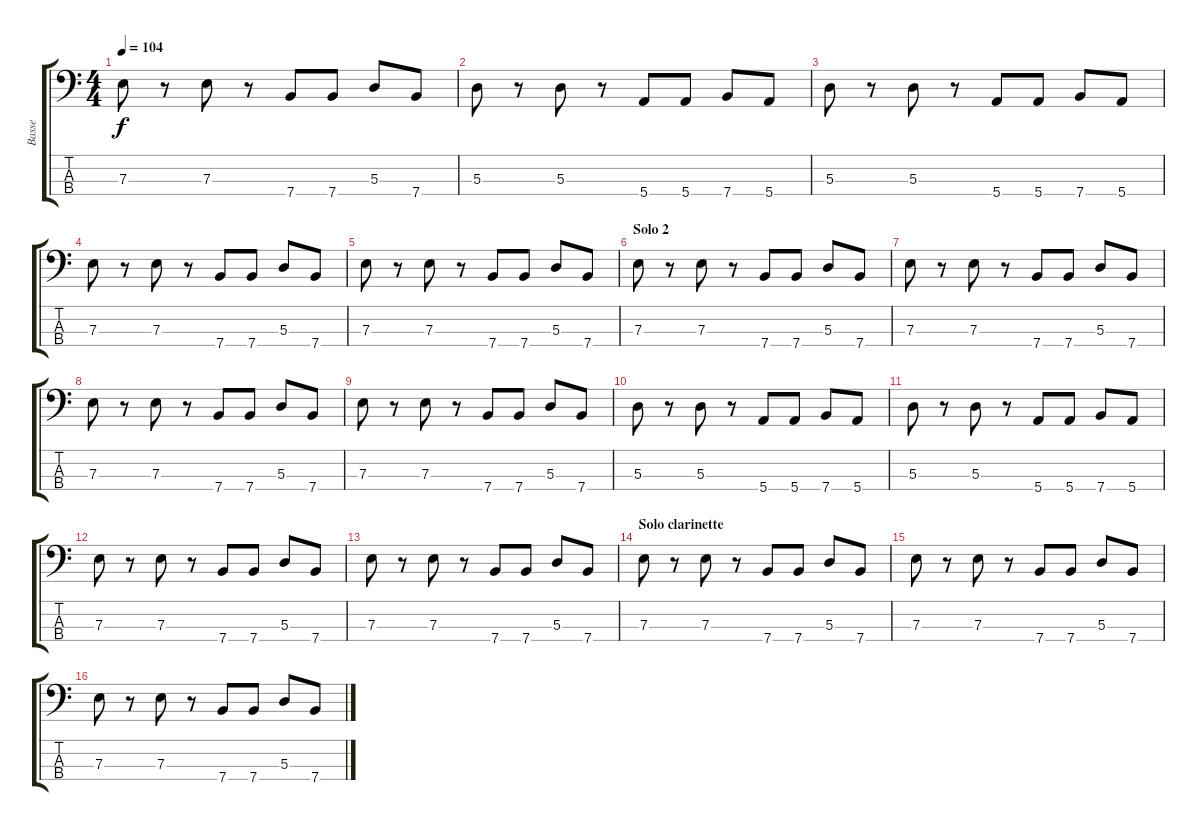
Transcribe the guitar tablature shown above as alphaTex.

\track ("Basse" "Basse") {instrument electricbassfinger}
\staff {score tabs}
\tuning (G2 D2 A1 E1) {hide}
\ts (4 4)
\tempo 104
\clef f4
\ks c
7.3.8{dy f} r.8 7.3.8 r.8 7.4.8 7.4.8 5.3.8 7.4.8 |
5.3.8 r.8 5.3.8 r.8 5.4.8 5.4.8 7.4.8 5.4.8 |
5.3.8 r.8 5.3.8 r.8 5.4.8 5.4.8 7.4.8 5.4.8 |
7.3.8 r.8 7.3.8 r.8 7.4.8 7.4.8 5.3.8 7.4.8 |
7.3.8 r.8 7.3.8 r.8 7.4.8 7.4.8 5.3.8 7.4.8 |
\section ("" "Solo 2")
7.3.8 r.8 7.3.8 r.8 7.4.8 7.4.8 5.3.8 7.4.8 |
7.3.8 r.8 7.3.8 r.8 7.4.8 7.4.8 5.3.8 7.4.8 |
7.3.8 r.8 7.3.8 r.8 7.4.8 7.4.8 5.3.8 7.4.8 |
7.3.8 r.8 7.3.8 r.8 7.4.8 7.4.8 5.3.8 7.4.8 |
5.3.8 r.8 5.3.8 r.8 5.4.8 5.4.8 7.4.8 5.4.8 |
5.3.8 r.8 5.3.8 r.8 5.4.8 5.4.8 7.4.8 5.4.8 |
7.3.8 r.8 7.3.8 r.8 7.4.8 7.4.8 5.3.8 7.4.8 |
7.3.8 r.8 7.3.8 r.8 7.4.8 7.4.8 5.3.8 7.4.8 |
\section ("" "Solo clarinette")
7.3.8 r.8 7.3.8 r.8 7.4.8 7.4.8 5.3.8 7.4.8 |
7.3.8 r.8 7.3.8 r.8 7.4.8 7.4.8 5.3.8 7.4.8 |
7.3.8 r.8 7.3.8 r.8 7.4.8 7.4.8 5.3.8 7.4.8
